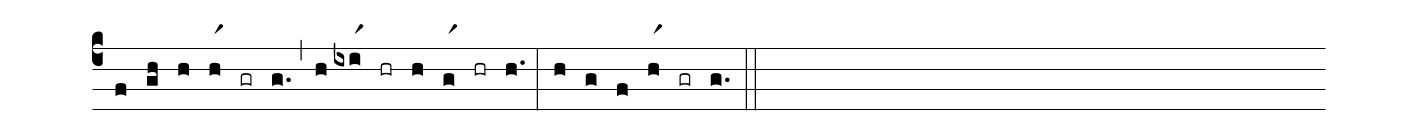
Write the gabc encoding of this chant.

%%
(c4)
(f) (gh)
(h) (hr1) (gr) (g.) (,)
(h) (ixir1) (hr) (h) (gr1) (hr) (h.) (:)
(h) (g) (f) (hr1) (gr) (g.) (::)
